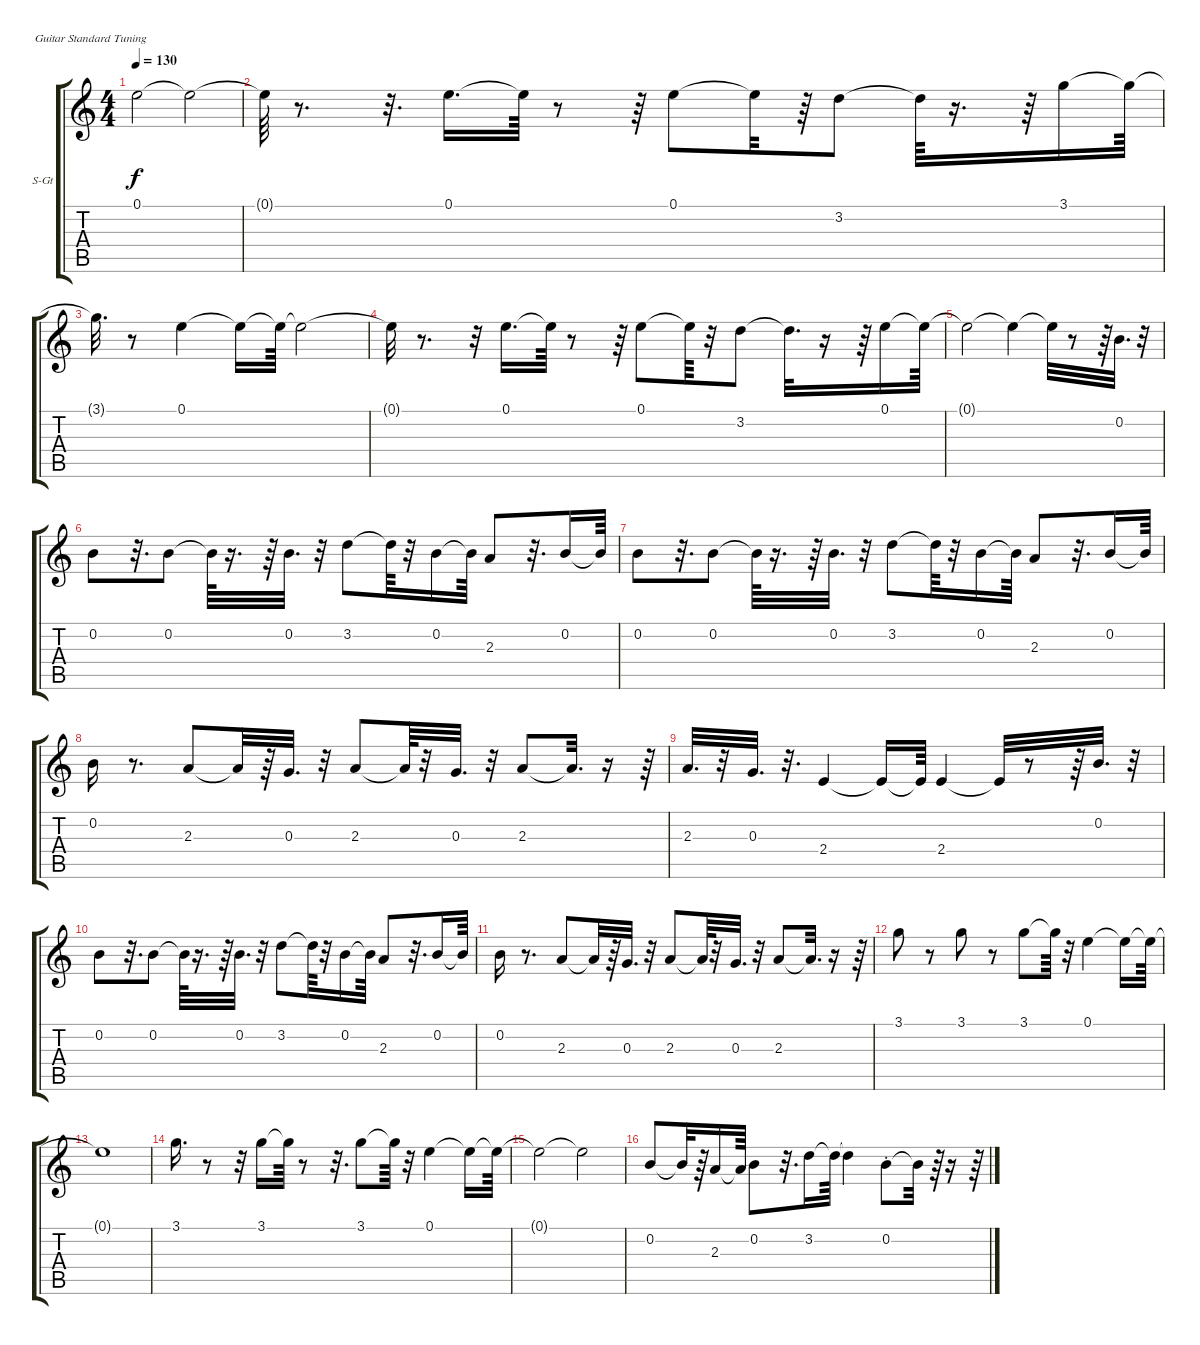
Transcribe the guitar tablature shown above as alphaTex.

\defaultSystemsLayout 4
\bracketExtendMode groupsimilarinstruments
\firstSystemTrackNameOrientation horizontal
\otherSystemsTrackNameOrientation horizontal
\track ("В. Бутусов (вокал)" "S-Gt") {instrument acousticguitarsteel}
\staff {score tabs}
\tuning (E4 B3 G3 D3 A2 E2)
\ts (4 4)
\tempo 130
\clef g2
\ks c
0.1{t}.2{dy f} 0.1{t}.2 |
0.1{t}.64 r.8{d} r.32{d} 0.1.16{d} 0.1{t}.64 r.8 r.64 0.1.8 0.1{t}.32 r.64 3.2.8 3.2{t}.64 r.16{d} r.64 3.1.16 3.1{t}.64 |
3.1{t}.32{d} r.8 0.1.4 0.1{t}.16 0.1{t}.64 0.1{t}.2 |
0.1{t}.32 r.8{d} r.32 0.1.16{d} 0.1{t}.64 r.8 r.64 0.1.8 0.1{t}.64 r.32 3.2.8 3.2{t}.32{d} r.16 r.64 0.1.16 0.1{t}.64 |
0.1{t}.2 0.1{t}.4 0.1{t}.32 r.8 r.64 0.2.32{d} r.32 |
0.2.8 r.32{d} 0.2.8 0.2{t}.64 r.16{d} r.64 0.2.32{d} r.32 3.2.8 3.2{t}.64 r.32 0.2.16 0.2{t}.64 2.3.8 r.32{d} 0.2.16 0.2{t}.64 |
0.2.8 r.32{d} 0.2.8 0.2{t}.64 r.16{d} r.64 0.2.32{d} r.32 3.2.8 3.2{t}.64 r.32 0.2.16 0.2{t}.64 2.3.8 r.32{d} 0.2.16 0.2{t}.64 |
0.2.16 r.8{d} 2.3.8 2.3{t}.32 r.64 0.3.32{d} r.32 2.3.8 2.3{t}.64 r.32 0.3.32{d} r.32 2.3.8 2.3{t}.32{d} r.16 r.64 |
2.3.32{d} r.32 0.3.32{d} r.32{d} 2.4.4 2.4{t}.16 2.4{t}.64 2.4.4 2.4{t}.32 r.8 r.64 0.2.32{d} r.32 |
0.2.8 r.32{d} 0.2.8 0.2{t}.64 r.16{d} r.64 0.2.32{d} r.32 3.2.8 3.2{t}.64 r.32 0.2.16 0.2{t}.64 2.3.8 r.32{d} 0.2.16 0.2{t}.64 |
0.2.16 r.8{d} 2.3.8 2.3{t}.32 r.64 0.3.32{d} r.32 2.3.8 2.3{t}.64 r.32 0.3.32{d} r.32 2.3.8 2.3{t}.32{d} r.16 r.64 |
3.1.8 r.8 3.1.8 r.8 3.1.8 3.1{t}.64 r.32 0.1.4 0.1{t}.16 0.1{t}.64 |
0.1{t}.1 |
3.1.16{d} r.8 r.32 3.1.16 3.1{t}.64 r.8 r.32{d} 3.1.8 3.1{t}.64 r.32 0.1.4 0.1{t}.16 0.1{t}.64 |
0.1{t}.2 0.1{t}.2 |
0.2.8 0.2{t}.32 r.64 2.3.16 2.3{t}.64 0.2.8 r.32{d} 3.2.16 3.2{t}.64 3.2{t}.4 0.2{st}.8 0.2{t}.32 r.64 r.16 r.64
